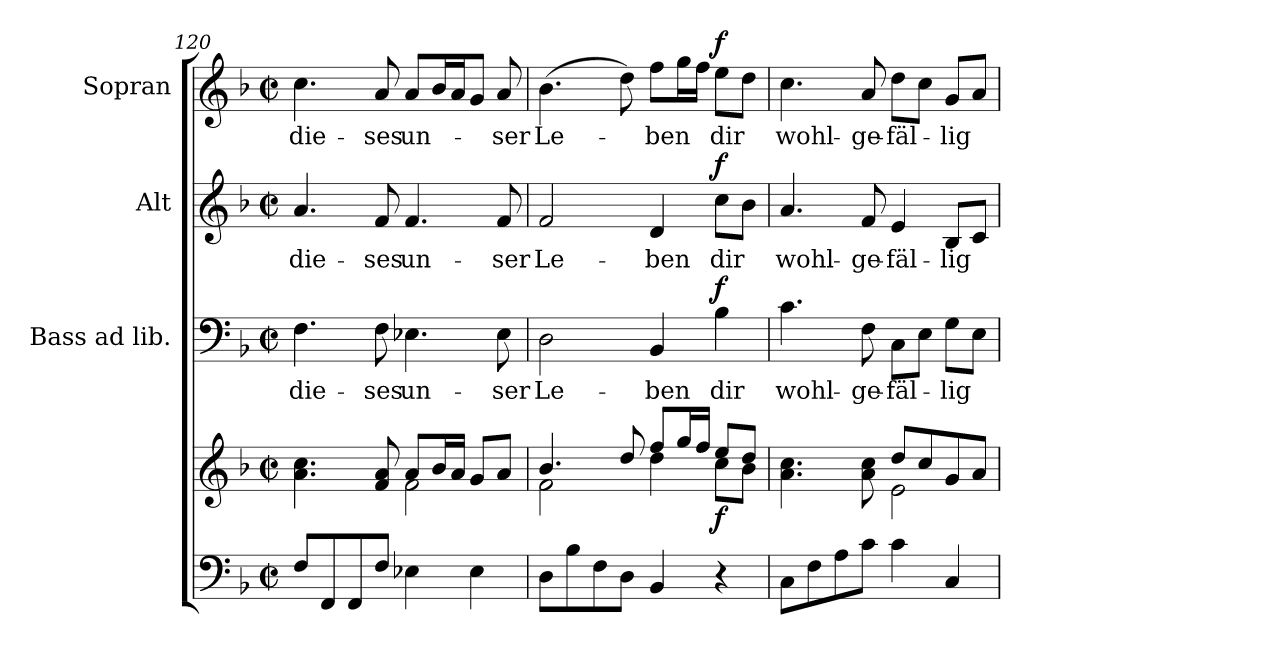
**kern	**kern	**dynam	**kern	**text	**dynam	**kern	**text	**dynam	**kern	**text	**dynam
*part4	*part4	*part4	*part3	*part3	*part3	*part2	*part2	*part2	*part1	*part1	*part1
*staff5	*staff4	*staff4/5	*staff3	*staff3	*staff3	*staff2	*staff2	*staff2	*staff1	*staff1	*staff1
*	*	*	*I"Bass ad lib.	*	*	*I"Alt	*	*	*I"Sopran	*	*
*	*	*	*I'B.	*	*	*I'A.	*	*	*I'S.	*	*
!!LO:PB:g=z
*clefF4	*clefG2	*	*clefF4	*	*	*clefG2	*	*	*clefG2	*	*
*k[b-]	*k[b-]	*	*k[b-]	*	*	*k[b-]	*	*	*k[b-]	*	*
*F:	*F:	*	*F:	*	*	*F:	*	*	*F:	*	*
*M2/2	*M2/2	*	*M2/2	*	*	*M2/2	*	*	*M2/2	*	*
*met(c|)	*met(c|)	*	*met(c|)	*	*	*met(c|)	*	*	*met(c|)	*	*
=120	=120	=120	=120	=120	=120	=120	=120	=120	=120	=120	=120
*	*^	*	*	*	*	*	*	*	*	*	*
!	!	!	!	!	!LO:LY:b	!	!	!LO:LY:b	!	!	!LO:LY:b	!
8F/L	4.a\ 4.cc\	2ryy	.	4.F\	die-	.	4.a/	die-	.	4.cc\	die-	.
8FF/	.	.	.	.	.	.	.	.	.	.	.	.
8FF/	.	.	.	.	.	.	.	.	.	.	.	.
!	!	!	!	!	!LO:LY:b	!	!	!LO:LY:b	!	!	!LO:LY:b	!
8F/J	8f/ 8a/	.	.	8F\	-ses	.	8f/	-ses	.	8a/	-ses	.
!	!	!	!	!	!LO:LY:b	!	!	!LO:LY:b	!	!	!LO:LY:b	!
4E-X\	8a/L	2f\	.	4.E-X\	un-	.	4.f/	un-	.	8a/L	un-	.
.	16b-/L	.	.	.	.	.	.	.	.	16b-/L	.	.
.	16a/JJ	.	.	.	.	.	.	.	.	16a/J	.	.
4E-\	8g/L	.	.	.	.	.	.	.	.	8g/J	.	.
!	!	!	!	!	!LO:LY:b	!	!	!LO:LY:b	!	!	!LO:LY:b	!
.	8a/J	.	.	8E-\	-ser	.	8f/	-ser	.	8a/	-ser	.
=121	=121	=121	=121	=121	=121	=121	=121	=121	=121	=121	=121	=121
!	!	!	!	!	!LO:LY:b	!	!	!LO:LY:b	!	!	!LO:LY:b	!
8D\L	4.b-/	2f\	.	2D\	Le-	.	2f/	Le-	.	(>4.b-\	Le-	.
8B-\	.	.	.	.	.	.	.	.	.	.	.	.
8F\	.	.	.	.	.	.	.	.	.	.	.	.
8D\J	8dd/	.	.	.	.	.	.	.	.	8dd\)	.	.
!	!	!	!	!	!LO:LY:b	!	!	!LO:LY:b	!	!	!LO:LY:b	!
4BB-/	8ff/L	4dd\	.	4BB-/	-ben	.	4d/	-ben	.	8ff\L	-ben	.
.	16gg/L	.	.	.	.	.	.	.	.	16gg\L	.	.
.	16ff/JJ	.	.	.	.	.	.	.	.	16ff\JJ	.	.
!	!	!	!LO:DY:b	!	!LO:LY:b	!LO:DY:a	!	!LO:LY:b	!LO:DY:a	!	!LO:LY:b	!LO:DY:a
4r	8ee/L	8cc\L	f	4B-\	dir	f	8cc\L	dir	f	8ee\L	dir	f
.	8dd/J	8b-\J	.	.	.	.	8b-\J	.	.	8dd\J	.	.
=122	=122	=122	=122	=122	=122	=122	=122	=122	=122	=122	=122	=122
!	!	!	!	!	!LO:LY:b	!	!	!LO:LY:b	!	!	!LO:LY:b	!
8C\L	4.a\ 4.cc\	2ryy	.	4.c\	wohl-	.	4.a/	wohl-	.	4.cc\	wohl-	.
8F\	.	.	.	.	.	.	.	.	.	.	.	.
8A\	.	.	.	.	.	.	.	.	.	.	.	.
!	!	!	!	!	!LO:LY:b	!	!	!LO:LY:b	!	!	!LO:LY:b	!
8c\J	8a\ 8cc\	.	.	8F\	-ge-	.	8f/	-ge-	.	8a/	-ge-	.
!	!	!	!	!	!LO:LY:b	!	!	!LO:LY:b	!	!	!LO:LY:b	!
4c\	8dd/L	2e\	.	8C\L	-fäl-	.	4e/	-fäl-	.	8dd\L	-fäl-	.
.	8cc/	.	.	8E\J	.	.	.	.	.	8cc\J	.	.
!	!	!	!	!	!LO:LY:b	!	!	!LO:LY:b	!	!	!LO:LY:b	!
4C/	8g/	.	.	8G\L	-lig	.	8B-/L	-lig	.	8g/L	-lig	.
.	8a/J	.	.	8E\J	.	.	8c/J	.	.	8a/J	.	.
*	*v	*v	*	*	*	*	*	*	*	*	*	*
=	=	=	=	=	=	=	=	=	=	=	=
*-	*-	*-	*-	*-	*-	*-	*-	*-	*-	*-	*-
